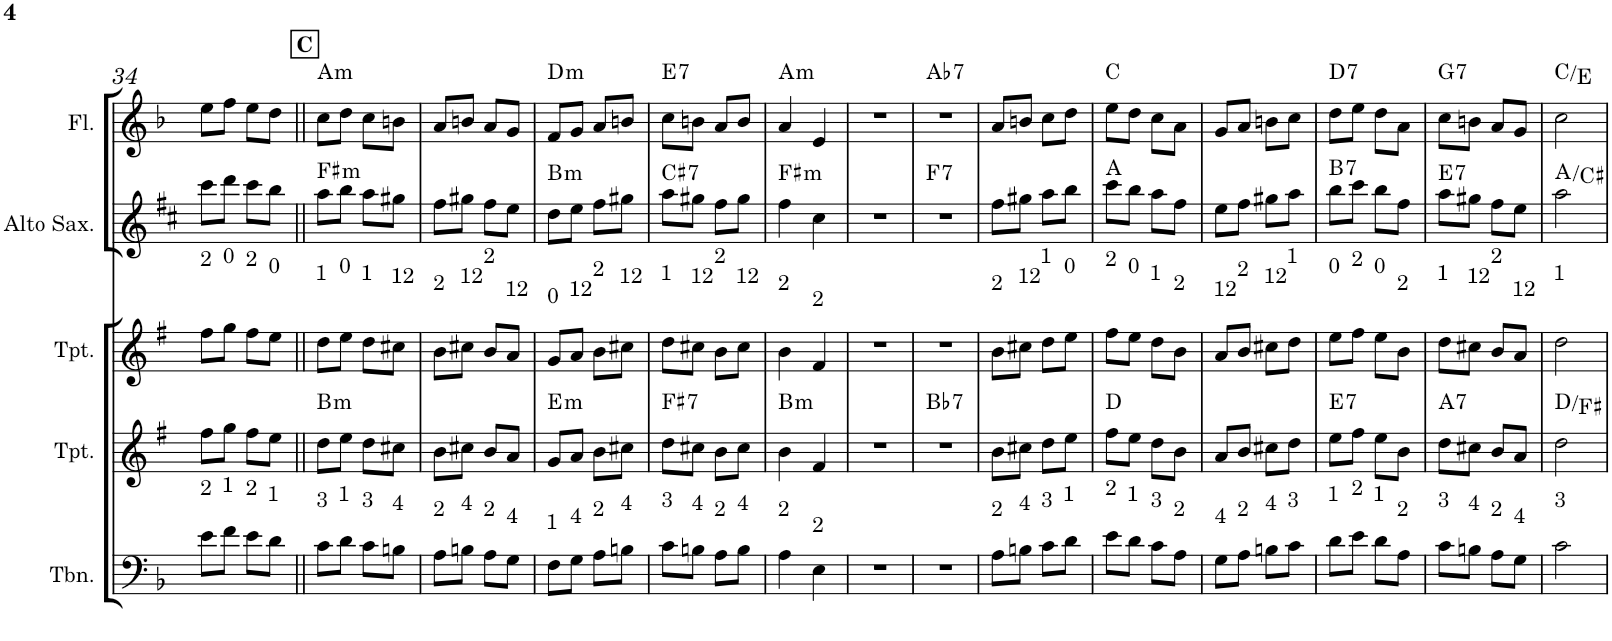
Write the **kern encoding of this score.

**kern	**kern	**harte	**kern	**kern	**harte	**kern	**harte
*part5	*part4	*part4	*part3	*part2	*part2	*part1	*part1
*staff5	*staff4	*	*staff3	*staff2	*	*staff1	*
*I"C clavF	*I"Bb	*	*I"Bb - Pirata	*I"Eb	*	*I"C clavG	*
!!LO:PB:g=z
*clefF4	*clefG2	*	*clefG2	*clefG2	*	*clefG2	*
*	*Trd1c2	*	*Trd1c2	*Trd5c9	*	*	*
*k[b-]	*k[f#]	*	*k[f#]	*k[f#c#]	*	*k[b-]	*
*F:	*G:	*	*G:	*D:	*	*F:	*
*M2/4	*M2/4	*	*M2/4	*M2/4	*	*M2/4	*
=34	=34	=34	=34	=34	=34	=34	=34
!	!	!	!LO:TX:a:t=2	!	!	!	!
!LO:TX:a:t=2	!	!	!	!	!	!	!
8e\L	8ff#\L	.	8ff#\L	8ccc#\L	.	8ee\L	.
!	!	!	!LO:TX:a:t=0	!	!	!	!
!LO:TX:a:t=1	!	!	!	!	!	!	!
8f\J	8gg\J	.	8gg\J	8ddd\J	.	8ff\J	.
!	!	!	!LO:TX:a:t=2	!	!	!	!
!LO:TX:a:t=2	!	!	!	!	!	!	!
8e\L	8ff#\L	.	8ff#\L	8ccc#\L	.	8ee\L	.
!	!	!	!LO:TX:a:t=0	!	!	!	!
!LO:TX:a:t=1	!	!	!	!	!	!	!
8d\J	8ee\J	.	8ee\J	8bb\J	.	8dd\J	.
!!LO:REH:place=s1:a:B:cj:t=C
=35||	=35||	=35||	=35||	=35||	=35||	=35||	=35||
!	!	!	!LO:TX:a:t=1	!	!	!	!
!LO:TX:a:t=3	!	!LO:H:kt=m	!	!	!LO:H:kt=m	!	!LO:H:kt=m
8c\L	8dd\L	B:min	8dd\L	8aa\L	F#:min	8cc\L	A:min
!	!	!	!LO:TX:a:t=0	!	!	!	!
!LO:TX:a:t=1	!	!	!	!	!	!	!
8d\J	8ee\J	.	8ee\J	8bb\J	.	8dd\J	.
!	!	!	!LO:TX:a:t=1	!	!	!	!
!LO:TX:a:t=3	!	!	!	!	!	!	!
8c\L	8dd\L	.	8dd\L	8aa\L	.	8cc\L	.
!	!	!	!LO:TX:a:t=12	!	!	!	!
!LO:TX:a:t=4	!	!	!	!	!	!	!
8Bn\J	8cc#X\J	.	8cc#X\J	8gg#X\J	.	8bn\J	.
=36	=36	=36	=36	=36	=36	=36	=36
!	!	!	!LO:TX:a:t=2	!	!	!	!
!LO:TX:a:t=2	!	!	!	!	!	!	!
8A\L	8b\L	.	8b\L	8ff#\L	.	8a/L	.
!	!	!	!LO:TX:a:t=12	!	!	!	!
!LO:TX:a:t=4	!	!	!	!	!	!	!
8Bn\J	8cc#X\J	.	8cc#X\J	8gg#X\J	.	8bn/J	.
!	!	!	!LO:TX:a:t=2	!	!	!	!
!LO:TX:a:t=2	!	!	!	!	!	!	!
8A\L	8b/L	.	8b/L	8ff#\L	.	8a/L	.
!	!	!	!LO:TX:a:t=12	!	!	!	!
!LO:TX:a:t=4	!	!	!	!	!	!	!
8G\J	8a/J	.	8a/J	8ee\J	.	8g/J	.
=37	=37	=37	=37	=37	=37	=37	=37
!	!	!	!LO:TX:a:t=0	!	!	!	!
!LO:TX:a:t=1	!	!LO:H:kt=m	!	!	!LO:H:kt=m	!	!LO:H:kt=m
8F\L	8g/L	E:min	8g/L	8dd\L	B:min	8f/L	D:min
!	!	!	!LO:TX:a:t=12	!	!	!	!
!LO:TX:a:t=4	!	!	!	!	!	!	!
8G\J	8a/J	.	8a/J	8ee\J	.	8g/J	.
!	!	!	!LO:TX:a:t=2	!	!	!	!
!LO:TX:a:t=2	!	!	!	!	!	!	!
8A\L	8b\L	.	8b\L	8ff#\L	.	8a/L	.
!	!	!	!LO:TX:a:t=12	!	!	!	!
!LO:TX:a:t=4	!	!	!	!	!	!	!
8Bn\J	8cc#X\J	.	8cc#X\J	8gg#X\J	.	8bn/J	.
=38	=38	=38	=38	=38	=38	=38	=38
!	!	!	!LO:TX:a:t=1	!	!	!	!
!LO:TX:a:t=3	!	!LO:H:kt=7	!	!	!LO:H:kt=7	!	!LO:H:kt=7
8c\L	8dd\L	F#:7	8dd\L	8aa\L	C#:7	8cc\L	E:7
!	!	!	!LO:TX:a:t=12	!	!	!	!
!LO:TX:a:t=4	!	!	!	!	!	!	!
8Bn\J	8cc#X\J	.	8cc#X\J	8gg#X\J	.	8bn\J	.
!	!	!	!LO:TX:a:t=2	!	!	!	!
!LO:TX:a:t=2	!	!	!	!	!	!	!
8A\L	8b\L	.	8b\L	8ff#\L	.	8a/L	.
!	!	!	!LO:TX:a:t=12	!	!	!	!
!LO:TX:a:t=4	!	!	!	!	!	!	!
8B\J	8cc#\J	.	8cc#\J	8gg#\J	.	8b/J	.
=39	=39	=39	=39	=39	=39	=39	=39
!	!	!	!LO:TX:a:t=2	!	!	!	!
!LO:TX:a:t=2	!	!LO:H:kt=m	!	!	!LO:H:kt=m	!	!LO:H:kt=m
4A\	4b\	B:min	4b\	4ff#\	F#:min	4a/	A:min
!	!	!	!LO:TX:a:t=2	!	!	!	!
!LO:TX:a:t=2	!	!	!	!	!	!	!
4E\	4f#/	.	4f#/	4cc#\	.	4e/	.
=40	=40	=40	=40	=40	=40	=40	=40
2r	2r	.	2r	2r	.	2r	.
=41	=41	=41	=41	=41	=41	=41	=41
!	!	!LO:H:kt=7	!	!	!LO:H:kt=7	!	!LO:H:kt=7
2r	2r	Bb:7	2r	2r	F:7	2r	Ab:7
=42	=42	=42	=42	=42	=42	=42	=42
!	!	!	!LO:TX:a:t=2	!	!	!	!
!LO:TX:a:t=2	!	!	!	!	!	!	!
8A\L	8b\L	.	8b\L	8ff#\L	.	8a/L	.
!	!	!	!LO:TX:a:t=12	!	!	!	!
!LO:TX:a:t=4	!	!	!	!	!	!	!
8Bn\J	8cc#X\J	.	8cc#X\J	8gg#X\J	.	8bn/J	.
!	!	!	!LO:TX:a:t=1	!	!	!	!
!LO:TX:a:t=3	!	!	!	!	!	!	!
8c\L	8dd\L	.	8dd\L	8aa\L	.	8cc\L	.
!	!	!	!LO:TX:a:t=0	!	!	!	!
!LO:TX:a:t=1	!	!	!	!	!	!	!
8d\J	8ee\J	.	8ee\J	8bb\J	.	8dd\J	.
=43	=43	=43	=43	=43	=43	=43	=43
!	!	!	!LO:TX:a:t=2	!	!	!	!
!LO:TX:a:t=2	!	!	!	!	!	!	!
8e\L	8ff#\L	D:maj	8ff#\L	8ccc#\L	A:maj	8ee\L	C:maj
!	!	!	!LO:TX:a:t=0	!	!	!	!
!LO:TX:a:t=1	!	!	!	!	!	!	!
8d\J	8ee\J	.	8ee\J	8bb\J	.	8dd\J	.
!	!	!	!LO:TX:a:t=1	!	!	!	!
!LO:TX:a:t=3	!	!	!	!	!	!	!
8c\L	8dd\L	.	8dd\L	8aa\L	.	8cc\L	.
!	!	!	!LO:TX:a:t=2	!	!	!	!
!LO:TX:a:t=2	!	!	!	!	!	!	!
8A\J	8b\J	.	8b\J	8ff#\J	.	8a\J	.
=44	=44	=44	=44	=44	=44	=44	=44
!	!	!	!LO:TX:a:t=12	!	!	!	!
!LO:TX:a:t=4	!	!	!	!	!	!	!
8G\L	8a/L	.	8a/L	8ee\L	.	8g/L	.
!	!	!	!LO:TX:a:t=2	!	!	!	!
!LO:TX:a:t=2	!	!	!	!	!	!	!
8A\J	8b/J	.	8b/J	8ff#\J	.	8a/J	.
!	!	!	!LO:TX:a:t=12	!	!	!	!
!LO:TX:a:t=4	!	!	!	!	!	!	!
8Bn\L	8cc#X\L	.	8cc#X\L	8gg#X\L	.	8bn\L	.
!	!	!	!LO:TX:a:t=1	!	!	!	!
!LO:TX:a:t=3	!	!	!	!	!	!	!
8c\J	8dd\J	.	8dd\J	8aa\J	.	8cc\J	.
=45	=45	=45	=45	=45	=45	=45	=45
!	!	!	!LO:TX:a:t=0	!	!	!	!
!LO:TX:a:t=1	!	!LO:H:kt=7	!	!	!LO:H:kt=7	!	!LO:H:kt=7
8d\L	8ee\L	E:7	8ee\L	8bb\L	B:7	8dd\L	D:7
!	!	!	!LO:TX:a:t=2	!	!	!	!
!LO:TX:a:t=2	!	!	!	!	!	!	!
8e\J	8ff#\J	.	8ff#\J	8ccc#\J	.	8ee\J	.
!	!	!	!LO:TX:a:t=0	!	!	!	!
!LO:TX:a:t=1	!	!	!	!	!	!	!
8d\L	8ee\L	.	8ee\L	8bb\L	.	8dd\L	.
!	!	!	!LO:TX:a:t=2	!	!	!	!
!LO:TX:a:t=2	!	!	!	!	!	!	!
8A\J	8b\J	.	8b\J	8ff#\J	.	8a\J	.
=46	=46	=46	=46	=46	=46	=46	=46
!	!	!	!LO:TX:a:t=1	!	!	!	!
!LO:TX:a:t=3	!	!LO:H:kt=7	!	!	!LO:H:kt=7	!	!LO:H:kt=7
8c\L	8dd\L	A:7	8dd\L	8aa\L	E:7	8cc\L	G:7
!	!	!	!LO:TX:a:t=12	!	!	!	!
!LO:TX:a:t=4	!	!	!	!	!	!	!
8Bn\J	8cc#X\J	.	8cc#X\J	8gg#X\J	.	8bn\J	.
!	!	!	!LO:TX:a:t=2	!	!	!	!
!LO:TX:a:t=2	!	!	!	!	!	!	!
8A\L	8b/L	.	8b/L	8ff#\L	.	8a/L	.
!	!	!	!LO:TX:a:t=12	!	!	!	!
!LO:TX:a:t=4	!	!	!	!	!	!	!
8G\J	8a/J	.	8a/J	8ee\J	.	8g/J	.
=47	=47	=47	=47	=47	=47	=47	=47
!	!	!	!LO:TX:a:t=1	!	!	!	!
!LO:TX:a:t=3	!	!	!	!	!	!	!
2c\	2dd\	D:maj/3	2dd\	2aa\	A:maj/3	2cc\	C:maj/3
=	=	=	=	=	=	=	=
*-	*-	*-	*-	*-	*-	*-	*-
